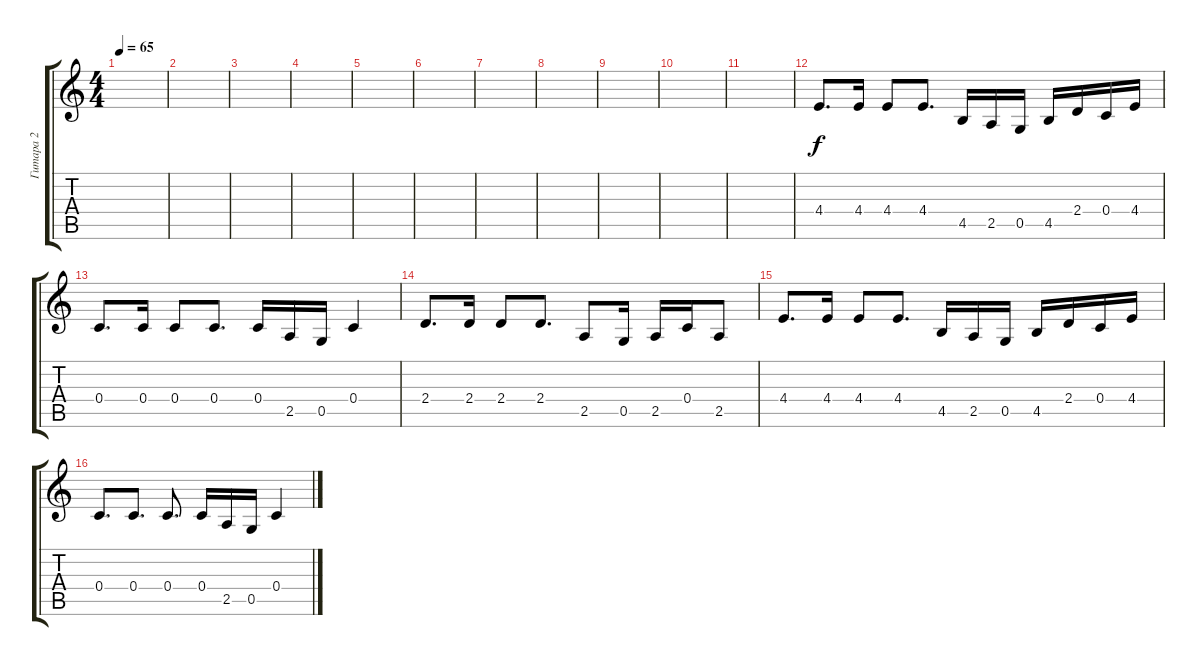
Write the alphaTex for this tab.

\track ("Гитара 2" "Гитара 2") {instrument distortionguitar}
\staff {score tabs}
\tuning (D4 A3 F3 C3 G2 D2) {hide}
\ts (4 4)
\tempo 65
\clef g2
\ks c
|
|
|
|
|
|
|
|
|
|
|
4.4.8{d instrument distortionguitar} 4.4.16 4.4.8 4.4.8{d} 4.5.16 2.5.16 0.5.16 4.5.16 2.4.16 0.4.16 4.4.16 |
0.4.8{d} 0.4.16 0.4.8 0.4.8{d} 0.4.16 2.5.16 0.5.16 0.4.4 |
2.4.8{d} 2.4.16 2.4.8 2.4.8{d} 2.5.8 0.5.16 2.5.16 0.4.16 2.5.8 |
4.4.8{d} 4.4.16 4.4.8 4.4.8{d} 4.5.16 2.5.16 0.5.16 4.5.16 2.4.16 0.4.16 4.4.16 |
0.4.8{d} 0.4.8{d} 0.4.8{d} 0.4.16 2.5.16 0.5.16 0.4.4
